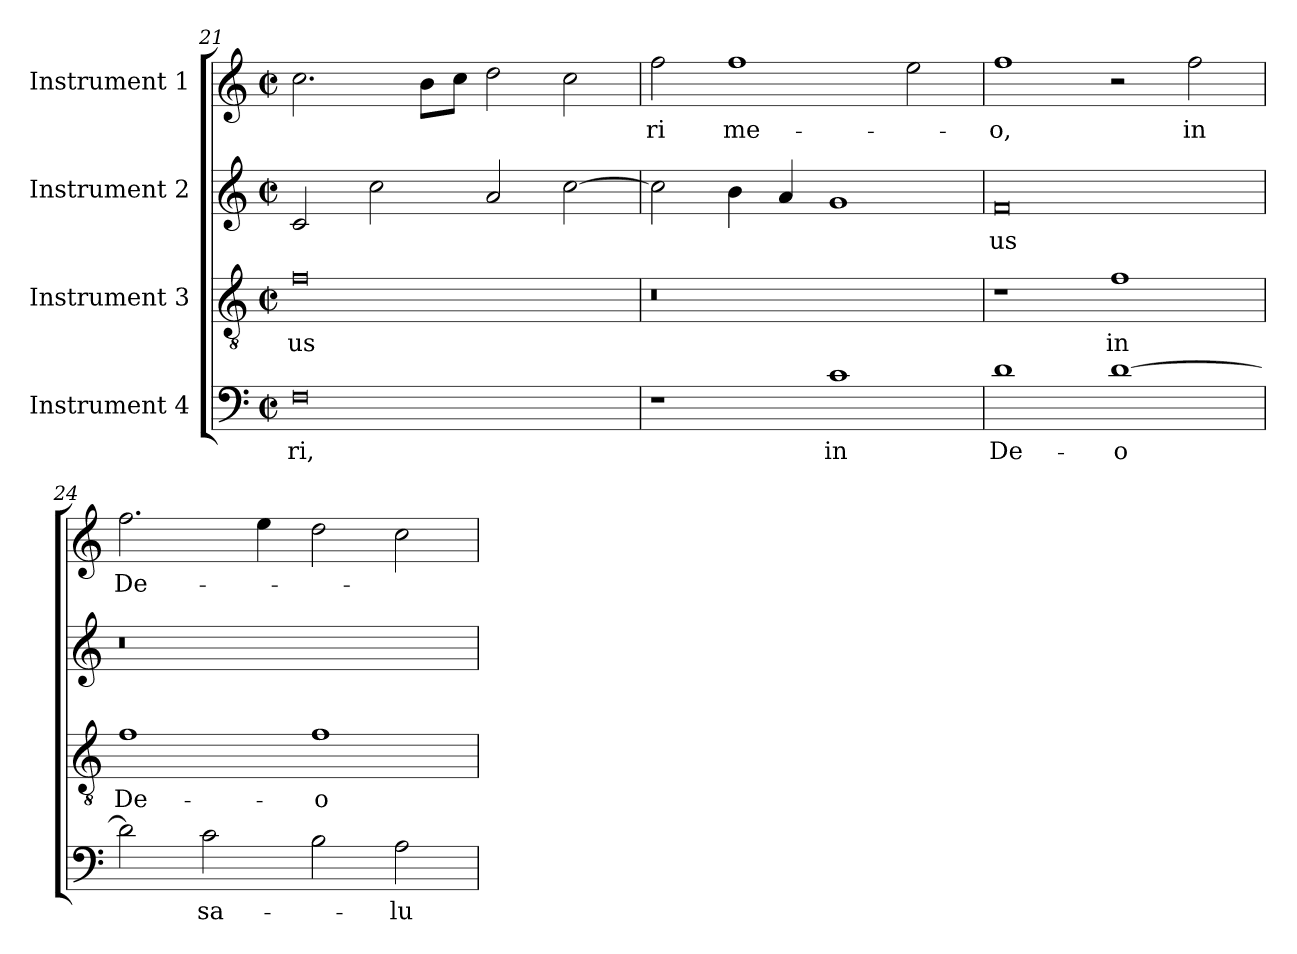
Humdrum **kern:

**kern	**text	**kern	**text	**kern	**text	**kern	**text
*part4	*part4	*part3	*part3	*part2	*part2	*part1	*part1
*staff4	*staff4	*staff3	*staff3	*staff2	*staff2	*staff1	*staff1
*I"Instrument 4	*	*I"Instrument 3	*	*I"Instrument 2	*	*I"Instrument 1	*
*clefF4	*	*clefGv2	*	*clefG2	*	*clefG2	*
*M2/2	*	*M2/2	*	*M2/2	*	*M2/2	*
*met(c|)	*	*met(c|)	*	*met(c|)	*	*met(c|)	*
=21	=21	=21	=21	=21	=21	=21	=21
!	!LO:LY:b:cj	!	!LO:LY:b:rj	!	!	!	!
0F	-ri,	0f	-us	2c/	.	2.cc\	.
.	.	.	.	2cc\	.	.	.
.	.	.	.	.	.	8b\L	.
.	.	.	.	.	.	8cc\J	.
.	.	.	.	2a/	.	2dd\	.
.	.	.	.	[<2cc\	.	2cc\	.
!!LO:PB:g=z
=22	=22	=22	=22	=22	=22	=22	=22
!	!	!	!	!	!	!	!LO:LY:b:rj
1r	.	0r	.	2cc\]	.	2ff\	-ri
!	!	!	!	!	!	!	!LO:LY:b:cj
.	.	.	.	4b\	.	1ff	me-
.	.	.	.	4a/	.	.	.
!	!LO:LY:b:cj	!	!	!	!	!	!
1c	in	.	.	1g	.	.	.
.	.	.	.	.	.	2ee\	.
=23	=23	=23	=23	=23	=23	=23	=23
!	!LO:LY:b:cj	!	!	!	!LO:LY:b:rj	!	!LO:LY:b:cj
1d	De-	1r	.	0f	-us	1ff	-o,
!	!LO:LY:b:rj	!	!LO:LY:b:cj	!	!	!	!
[>1d	-o	1f	in	.	.	2r	.
!	!	!	!	!	!	!	!LO:LY:b:cj
.	.	.	.	.	.	2ff\	in
=24	=24	=24	=24	=24	=24	=24	=24
!	!	!	!LO:LY:b:cj	!	!	!	!LO:LY:b
2d\]	.	1f	De-	0r	.	2.ff\	De-
!	!LO:LY:b:cj	!	!	!	!	!	!
2c\	sa-	.	.	.	.	.	.
.	.	.	.	.	.	4ee\	.
!	!	!	!LO:LY:b:rj	!	!	!	!
2B\	.	1f	-o	.	.	2dd\	.
!	!LO:LY:b:cj	!	!	!	!	!	!
2A\	-lu-	.	.	.	.	2cc\	.
=	=	=	=	=	=	=	=
*-	*-	*-	*-	*-	*-	*-	*-
